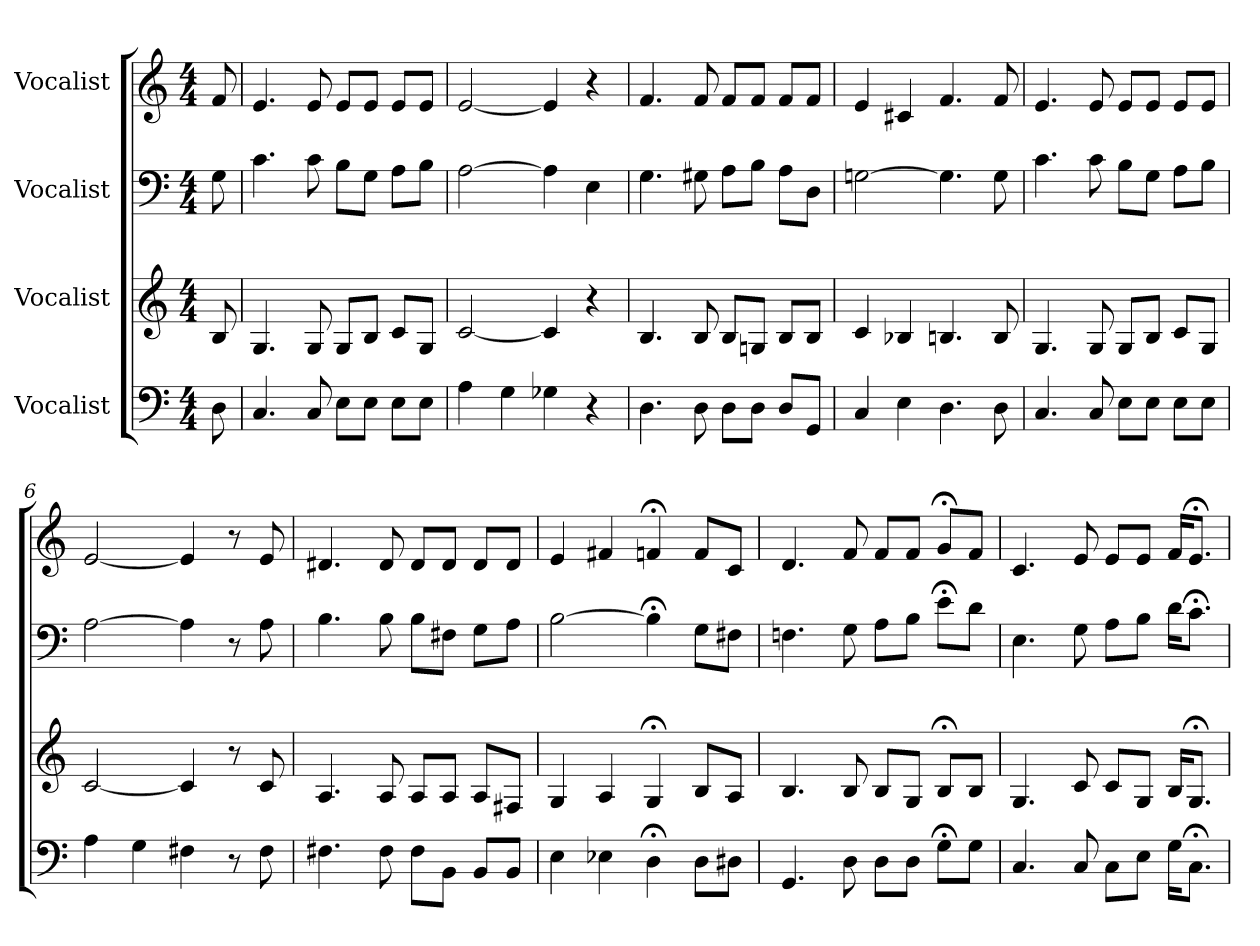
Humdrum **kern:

**kern	**kern	**kern	**kern
*part4	*part3	*part2	*part1
*staff4	*staff3	*staff2	*staff1
*I"Vocalist	*I"Vocalist	*I"Vocalist	*I"Vocalist
*M4/4	*M4/4	*M4/4	*M4/4
=	=	=	=
8D	8B	8G	8f
=1	=1	=1	=1
4.C	4.G	4.c	4.e
8C	8G	8c	8e
8EL	8GL	8BL	8eL
8EJ	8BJ	8GJ	8eJ
8EL	8cL	8AL	8eL
8EJ	8GJ	8BJ	8eJ
=2	=2	=2	=2
4A	[2c	[2A	[2e
4G	.	.	.
4G-X	4c]	4A]	4e]
4r	4r	4E	4r
=3	=3	=3	=3
4.D	4.B	4.G	4.f
8D	8B	8G#X	8f
8DL	8BL	8AL	8fL
8DJ	8GnJ	8BJ	8fJ
8DL	8BL	8AL	8fL
8GGJ	8BJ	8DJ	8fJ
=4	=4	=4	=4
4C	4c	[2Gn	4e
4E	4B-X	.	4c#X
4.D	4.Bn	4.G]	4.f
8D	8B	8G	8f
=5	=5	=5	=5
4.C	4.G	4.c	4.e
8C	8G	8c	8e
8EL	8GL	8BL	8eL
8EJ	8BJ	8GJ	8eJ
8EL	8cL	8AL	8eL
8EJ	8GJ	8BJ	8eJ
=6	=6	=6	=6
4A	[2c	[2A	[2e
4G	.	.	.
4F#X	4c]	4A]	4e]
8r	8r	8r	8r
8F#	8c	8A	8e
=7	=7	=7	=7
4.F#X	4.A	4.B	4.d#X
8F#	8A	8B	8d#
8F#L	8AL	8BL	8d#L
8BBJ	8AJ	8F#XJ	8d#J
8BBL	8AL	8GL	8d#L
8BBJ	8F#XJ	8AJ	8d#J
=8	=8	=8	=8
4E	4G	[2B	4e
4E-X	4A	.	4f#X
4D;<	4G;<	4B;<]	4fn;<
8DL	8BL	8GL	8fL
8D#XJ	8AJ	8F#XJ	8cJ
=9	=9	=9	=9
4.GG	4.B	4.Fn	4.d
8D	8B	8G	8f
8DL	8BL	8AL	8fL
8DJ	8GJ	8BJ	8fJ
8G;<L	8B;<L	8e;<L	8g;<L
8GJ	8BJ	8dJ	8fJ
=10	=10	=10	=10
4.C	4.G	4.E	4.c
8C	8c	8G	8e
8CL	8cL	8AL	8eL
8EJ	8GJ	8BJ	8eJ
16GKL	16BKL	16dKL	16fKL
8.C;<J	8.G;<J	8.c;<J	8.e;<J
=	=	=	=
*-	*-	*-	*-
